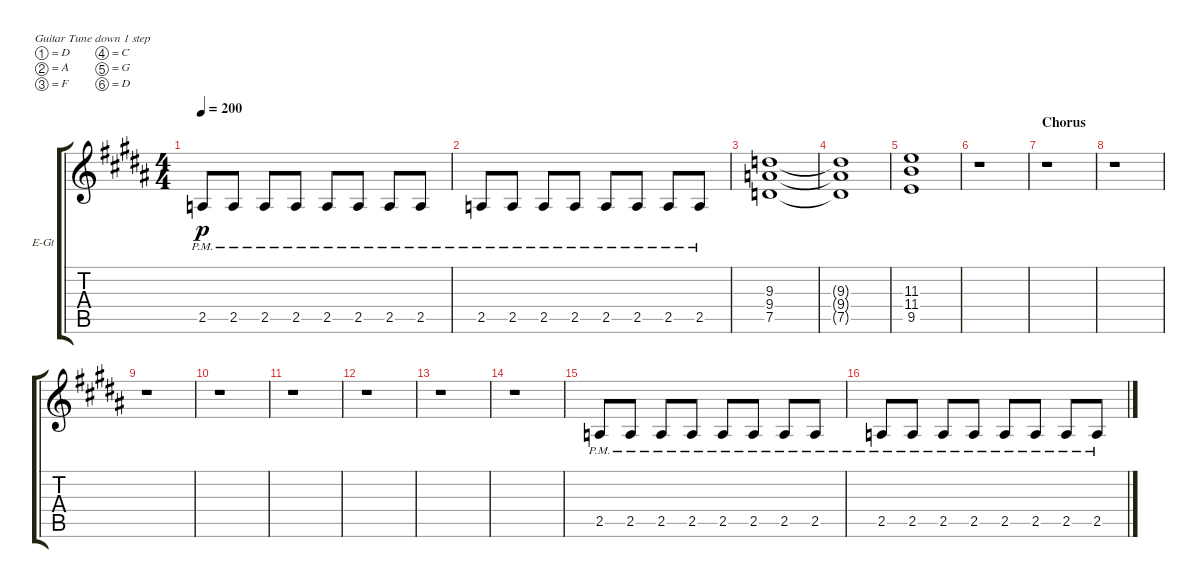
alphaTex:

\defaultSystemsLayout 4
\bracketExtendMode groupsimilarinstruments
\firstSystemTrackNameOrientation horizontal
\otherSystemsTrackNameOrientation horizontal
\track ("Rhythm Left" "E-Gt") {instrument distortionguitar}
\staff {score tabs}
\tuning (D4 A3 F3 C3 G2 D2)
\ts (4 4)
\tempo 200
\clef g2
\ks b
2.5{pm}.8{dy p} 2.5{pm}.8 2.5{pm}.8 2.5{pm}.8 2.5{pm}.8 2.5{pm}.8 2.5{pm}.8 2.5{pm}.8 |
2.5{pm}.8 2.5{pm}.8 2.5{pm}.8 2.5{pm}.8 2.5{pm}.8 2.5{pm}.8 2.5{pm}.8 2.5{pm}.8 |
(7.5 9.3 9.4).1 |
(7.5{t} 9.3{t} 9.4{t}).1 |
(9.5 11.4 11.3).1 |
r.1 |
\section ("" "Chorus")
r.1 |
r.1 |
r.1 |
r.1 |
r.1 |
r.1 |
r.1 |
r.1 |
2.5{pm}.8 2.5{pm}.8 2.5{pm}.8 2.5{pm}.8 2.5{pm}.8 2.5{pm}.8 2.5{pm}.8 2.5{pm}.8 |
2.5{pm}.8 2.5{pm}.8 2.5{pm}.8 2.5{pm}.8 2.5{pm}.8 2.5{pm}.8 2.5{pm}.8 2.5{pm}.8
